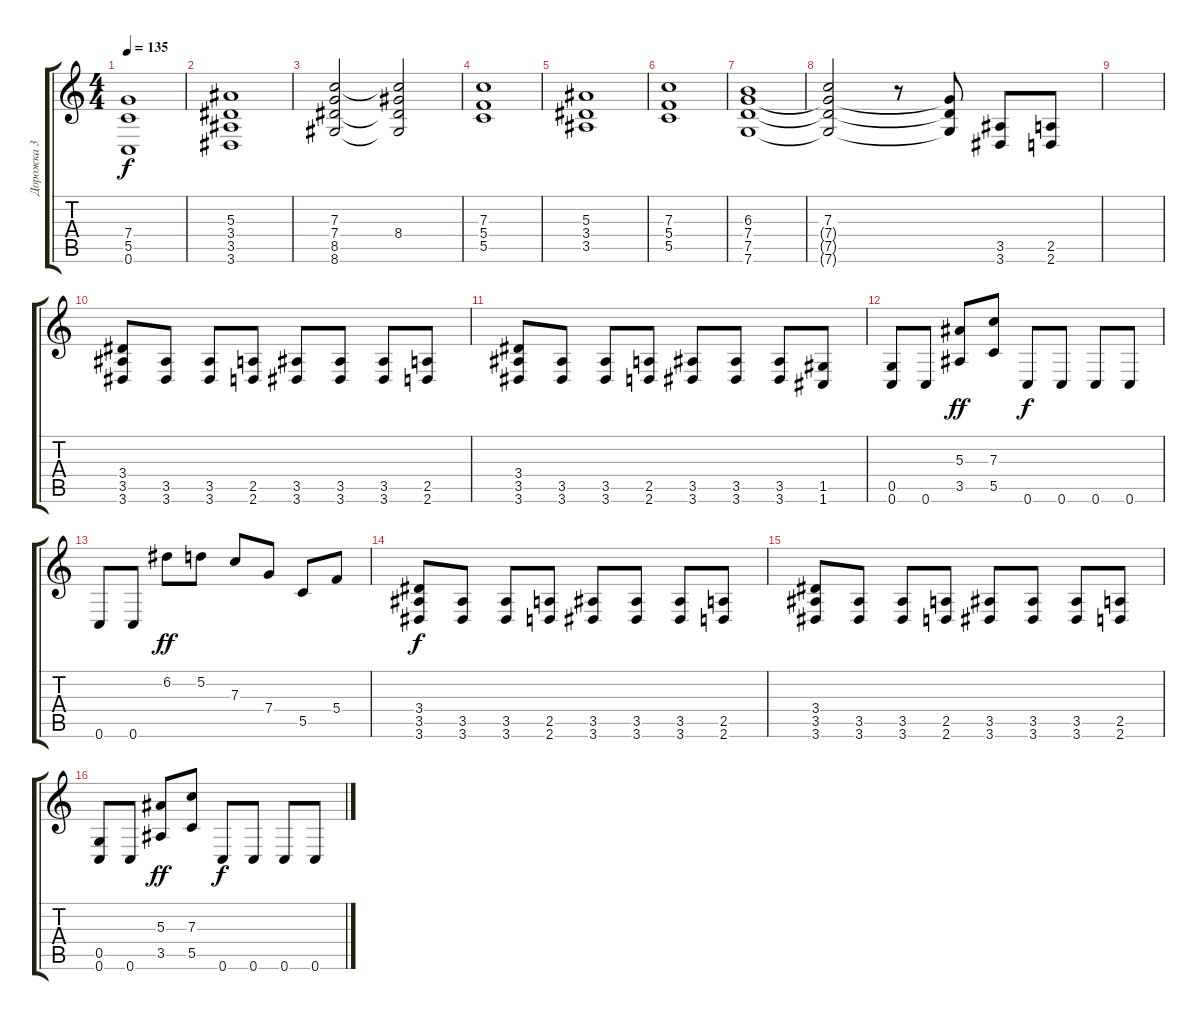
\track ("Дорожка 3" "Дорожка 3") {instrument distortionguitar}
\staff {score tabs}
\tuning (D4 A3 F3 C3 G2 C2) {hide}
\ts (4 4)
\tempo 135
\clef g2
\ks c
(7.4 5.5 0.6).1{dy f instrument distortionguitar} |
(5.3 3.4 3.5 3.6).1 |
(7.3 7.4 8.5 8.6).2 (7.3{t} 8.4 8.5{t} 8.6{t}).2 |
(7.3 5.4 5.5).1 |
(5.3 3.4 3.5).1 |
(7.3 5.4 5.5).1 |
(6.3 7.4 7.5 7.6).1 |
(7.3 7.4{t} 7.5{t} 7.6{t}).2 r.8 (7.4{t} 7.5{t} 7.6{t}).8 (3.5 3.6).8 (2.5 2.6).8 |
|
(3.4 3.5 3.6).8 (3.5 3.6).8 (3.5 3.6).8 (2.5 2.6).8 (3.5 3.6).8 (3.5 3.6).8 (3.5 3.6).8 (2.5 2.6).8 |
(3.4 3.5 3.6).8 (3.5 3.6).8 (3.5 3.6).8 (2.5 2.6).8 (3.5 3.6).8 (3.5 3.6).8 (3.5 3.6).8 (1.5 1.6).8 |
(0.5 0.6).8 0.6.8 (5.3 3.5).8{dy ff} (7.3 5.5).8 0.6.8{dy f} 0.6.8 0.6.8 0.6.8 |
0.6.8 0.6.8 6.2.8{dy ff} 5.2.8 7.3.8 7.4.8 5.5.8 5.4.8 |
(3.4 3.5 3.6).8{dy f} (3.5 3.6).8 (3.5 3.6).8 (2.5 2.6).8 (3.5 3.6).8 (3.5 3.6).8 (3.5 3.6).8 (2.5 2.6).8 |
(3.4 3.5 3.6).8 (3.5 3.6).8 (3.5 3.6).8 (2.5 2.6).8 (3.5 3.6).8 (3.5 3.6).8 (3.5 3.6).8 (2.5 2.6).8 |
(0.5 0.6).8 0.6.8 (5.3 3.5).8{dy ff} (7.3 5.5).8 0.6.8{dy f} 0.6.8 0.6.8 0.6.8
